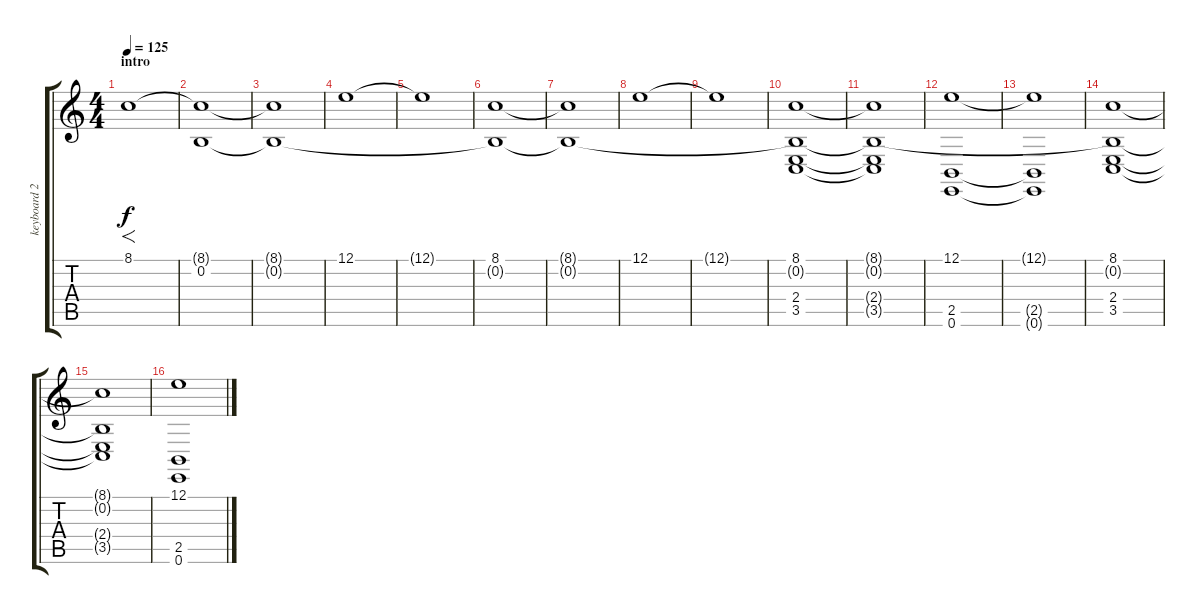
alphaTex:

\track ("keyboard 2" "keyboard 2") {instrument lead2sawtooth}
\staff {score tabs}
\tuning (E4 B3 G3 D3 A2 E2) {hide}
\ts (4 4)
\section ("" "intro")
\tempo 125
\clef g2
\ks c
8.1.1{f dy f instrument lead2sawtooth} |
(8.1{t} 0.2).1 |
(8.1{t} 0.2{t}).1 |
12.1.1 |
12.1{t}.1 |
(8.1 0.2{t}).1 |
(8.1{t} 0.2{t}).1 |
12.1.1 |
12.1{t}.1 |
(8.1 0.2{t} 2.4 3.5).1 |
(8.1{t} 0.2{t} 2.4{t} 3.5{t}).1 |
(12.1 2.5 0.6).1 |
(12.1{t} 2.5{t} 0.6{t}).1 |
(8.1 0.2{t} 2.4 3.5).1 |
(8.1{t} 0.2{t} 2.4{t} 3.5{t}).1 |
(12.1 2.5 0.6).1
